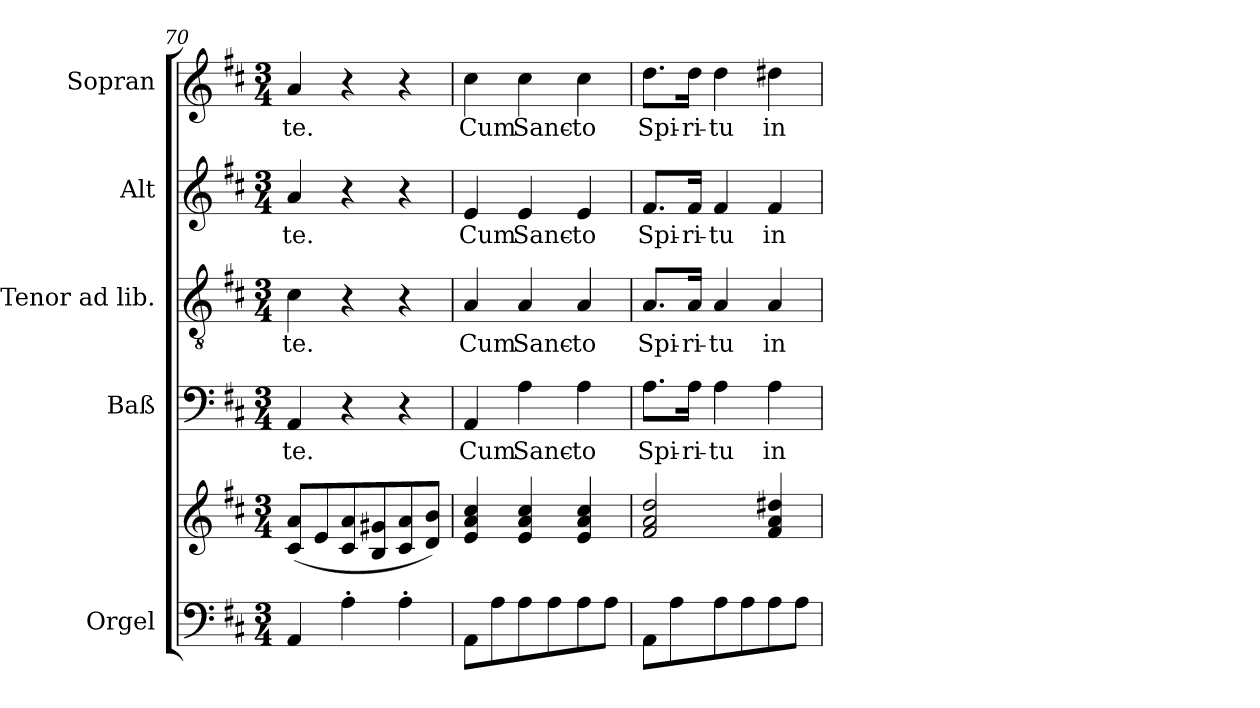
**kern	**kern	**kern	**text	**kern	**text	**kern	**text	**kern	**text
*part5	*part5	*part4	*part4	*part3	*part3	*part2	*part2	*part1	*part1
*staff6	*staff5	*staff4	*staff4	*staff3	*staff3	*staff2	*staff2	*staff1	*staff1
*I"Orgel	*	*I"Baß	*	*I"Tenor ad lib.	*	*I"Alt	*	*I"Sopran	*
*clefF4	*clefG2	*clefF4	*	*clefGv2	*	*clefG2	*	*clefG2	*
*k[f#c#]	*k[f#c#]	*k[f#c#]	*	*k[f#c#]	*	*k[f#c#]	*	*k[f#c#]	*
*D:	*D:	*D:	*	*D:	*	*D:	*	*D:	*
*M3/4	*M3/4	*M3/4	*	*M3/4	*	*M3/4	*	*M3/4	*
=70	=70	=70	=70	=70	=70	=70	=70	=70	=70
!	!	!	!LO:LY:b	!	!LO:LY:b	!	!LO:LY:b	!	!LO:LY:b
4AA/	(<8c#/ 8a/L	4AA/	-te.	4c#\	-te.	4a/	-te.	4a/	-te.
.	8e/	.	.	.	.	.	.	.	.
4A'>\	8c#/ 8a/	4r	.	4r	.	4r	.	4r	.
.	8B/ 8g#X/	.	.	.	.	.	.	.	.
4A'>\	8c#/ 8a/	4r	.	4r	.	4r	.	4r	.
.	8d/ 8b/J)	.	.	.	.	.	.	.	.
=71	=71	=71	=71	=71	=71	=71	=71	=71	=71
!	!	!	!LO:LY:b	!	!LO:LY:b	!	!LO:LY:b	!	!LO:LY:b
8AA\L	4e/ 4a/ 4cc#/	4AA/	Cum	4A/	Cum	4e/	Cum	4cc#\	Cum
8A\	.	.	.	.	.	.	.	.	.
!	!	!	!LO:LY:b	!	!LO:LY:b	!	!LO:LY:b	!	!LO:LY:b
8A\	4e/ 4a/ 4cc#/	4A\	Sanc-	4A/	Sanc-	4e/	Sanc-	4cc#\	Sanc-
8A\	.	.	.	.	.	.	.	.	.
!	!	!	!LO:LY:b	!	!LO:LY:b	!	!LO:LY:b	!	!LO:LY:b
8A\	4e/ 4a/ 4cc#/	4A\	-to	4A/	-to	4e/	-to	4cc#\	-to
8A\J	.	.	.	.	.	.	.	.	.
!!LO:PB:g=z
=72	=72	=72	=72	=72	=72	=72	=72	=72	=72
!	!	!	!LO:LY:b	!	!LO:LY:b	!	!LO:LY:b	!	!LO:LY:b
8AA\L	2f#/ 2a/ 2dd/	8.A\L	Spi-	8.A/L	Spi-	8.f#/L	Spi-	8.dd\L	Spi-
8A\	.	.	.	.	.	.	.	.	.
!	!	!	!LO:LY:b	!	!LO:LY:b	!	!LO:LY:b	!	!LO:LY:b
.	.	16A\Jk	-ri-	16A/Jk	-ri-	16f#/Jk	-ri-	16dd\Jk	-ri-
!	!	!	!LO:LY:b	!	!LO:LY:b	!	!LO:LY:b	!	!LO:LY:b
8A\	.	4A\	-tu	4A/	-tu	4f#/	-tu	4dd\	-tu
8A\	.	.	.	.	.	.	.	.	.
!	!	!	!LO:LY:b	!	!LO:LY:b	!	!LO:LY:b	!	!LO:LY:b
8A\	4f#/ 4a/ 4dd#X/	4A\	in	4A/	in	4f#/	in	4dd#X\	in
8A\J	.	.	.	.	.	.	.	.	.
=	=	=	=	=	=	=	=	=	=
*-	*-	*-	*-	*-	*-	*-	*-	*-	*-
